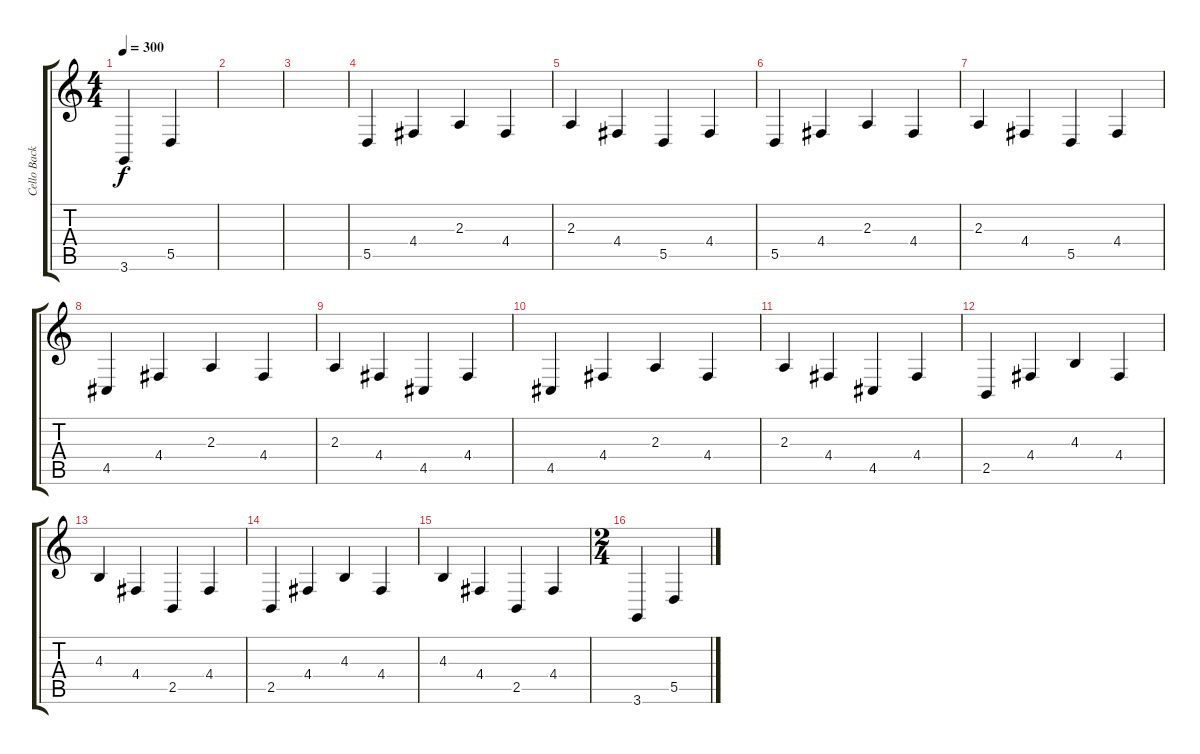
\track ("Cello Back" "Cello Back") {instrument stringensemble2}
\staff {score tabs}
\tuning (E4 B3 G3 D3 A2 E2) {hide}
\ts (4 4)
\tempo 300
\clef g2
\ks c
3.6.4{dy f} 5.5.4 |
|
|
5.5.4 4.4.4 2.3.4 4.4.4 |
2.3.4 4.4.4 5.5.4 4.4.4 |
5.5.4 4.4.4 2.3.4 4.4.4 |
2.3.4 4.4.4 5.5.4 4.4.4 |
4.5.4 4.4.4 2.3.4 4.4.4 |
2.3.4 4.4.4 4.5.4 4.4.4 |
4.5.4 4.4.4 2.3.4 4.4.4 |
2.3.4 4.4.4 4.5.4 4.4.4 |
2.5.4 4.4.4 4.3.4 4.4.4 |
4.3.4 4.4.4 2.5.4 4.4.4 |
2.5.4 4.4.4 4.3.4 4.4.4 |
4.3.4 4.4.4 2.5.4 4.4.4 |
\ts (2 4)
3.6.4 5.5.4
